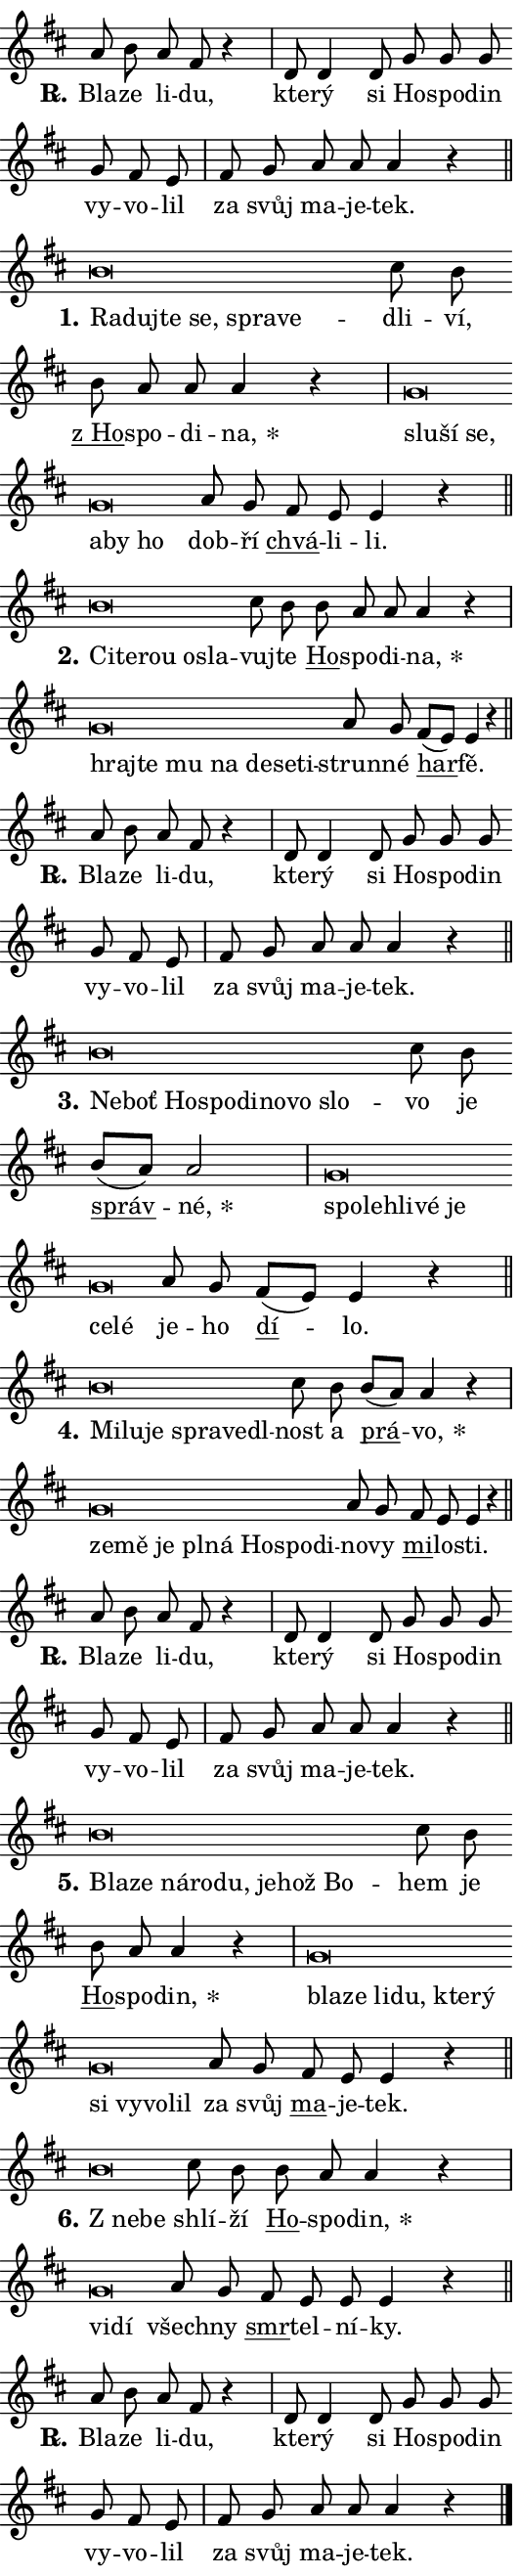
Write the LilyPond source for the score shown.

\version "2.24.0"
\header { tagline = "" }
\paper {
  indent = 0\cm
  top-margin = 0\cm
  right-margin = 0.13\cm % to fit lyric hyphens
  bottom-margin = 0\cm
  left-margin = 0\cm
  paper-width = 9\cm
  page-breaking = #ly:one-page-breaking
  system-system-spacing.basic-distance = #11
  score-system-spacing.basic-distance = #11
  ragged-last = ##f
}


%% Author: Thomas Morley
%% https://lists.gnu.org/archive/html/lilypond-user/2020-05/msg00002.html
#(define (line-position grob)
"Returns position of @var[grob} in current system:
   @code{'start}, if at first time-step
   @code{'end}, if at last time-step
   @code{'middle} otherwise
"
  (let* ((col (ly:item-get-column grob))
         (ln (ly:grob-object col 'left-neighbor))
         (rn (ly:grob-object col 'right-neighbor))
         (col-to-check-left (if (ly:grob? ln) ln col))
         (col-to-check-right (if (ly:grob? rn) rn col))
         (break-dir-left
           (and
             (ly:grob-property col-to-check-left 'non-musical #f)
             (ly:item-break-dir col-to-check-left)))
         (break-dir-right
           (and
             (ly:grob-property col-to-check-right 'non-musical #f)
             (ly:item-break-dir col-to-check-right))))
        (cond ((eqv? 1 break-dir-left) 'start)
              ((eqv? -1 break-dir-right) 'end)
              (else 'middle))))

#(define (tranparent-at-line-position vctor)
  (lambda (grob)
  "Relying on @code{line-position} select the relevant enry from @var{vctor}.
Used to determine transparency,"
    (case (line-position grob)
      ((end) (not (vector-ref vctor 0)))
      ((middle) (not (vector-ref vctor 1)))
      ((start) (not (vector-ref vctor 2))))))

noteHeadBreakVisibility =
#(define-music-function (break-visibility)(vector?)
"Makes @code{NoteHead}s transparent relying on @var{break-visibility}"
#{
  \override NoteHead.transparent =
    #(tranparent-at-line-position break-visibility)
#})

#(define delete-ledgers-for-transparent-note-heads
  (lambda (grob)
    "Reads whether a @code{NoteHead} is transparent.
If so this @code{NoteHead} is removed from @code{'note-heads} from
@var{grob}, which is supposed to be @code{LedgerLineSpanner}.
As a result ledgers are not printed for this @code{NoteHead}"
    (let* ((nhds-array (ly:grob-object grob 'note-heads))
           (nhds-list
             (if (ly:grob-array? nhds-array)
                 (ly:grob-array->list nhds-array)
                 '()))
           ;; Relies on the transparent-property being done before
           ;; Staff.LedgerLineSpanner.after-line-breaking is executed.
           ;; This is fragile ...
           (to-keep
             (remove
               (lambda (nhd)
                 (ly:grob-property nhd 'transparent #f))
               nhds-list)))
      ;; TODO find a better method to iterate over grob-arrays, similiar
      ;; to filter/remove etc for lists
      ;; For now rebuilt from scratch
      (set! (ly:grob-object grob 'note-heads)  '())
      (for-each
        (lambda (nhd)
          (ly:pointer-group-interface::add-grob grob 'note-heads nhd))
        to-keep))))

squashNotes = {
  \override NoteHead.X-extent = #'(-0.2 . 0.2)
  \override NoteHead.Y-extent = #'(-0.75 . 0)
  \override NoteHead.stencil =
    #(lambda (grob)
       (let ((pos (ly:grob-property grob 'staff-position)))
         (begin
           (if (< pos -7) (display "ERROR: Lower brevis then expected\n") (display ""))
           (if (<= pos -6) ly:text-interface::print ly:note-head::print))))
}
unSquashNotes = {
  \revert NoteHead.X-extent
  \revert NoteHead.Y-extent
  \revert NoteHead.stencil
}

hideNotes = \noteHeadBreakVisibility #begin-of-line-visible
unHideNotes = \noteHeadBreakVisibility #all-visible

% work-around for resetting accidentals
% https://lilypond.org/doc/v2.23/Documentation/notation/displaying-rhythms#unmetered-music
cadenzaMeasure = {
  \cadenzaOff
  \partial 1024 s1024
  \cadenzaOn
}

#(define-markup-command (accent layout props text) (markup?)
  "Underline accented syllable"
  (interpret-markup layout props
    #{\markup \override #'(offset . 4.3) \underline { #text }#}))

responsum = \markup \concat {
  "R" \hspace #-1.05 \path #0.1 #'((moveto 0 0.07) (lineto 0.9 0.8)) \hspace #0.05 "."
}

spaceSize = #0.6828661417322834 % exact space size for TeX Gyre Schola

\layout {
  \context {
    \Staff
    \remove "Time_signature_engraver"
    \override LedgerLineSpanner.after-line-breaking = #delete-ledgers-for-transparent-note-heads
  }
  \context {
    \Lyrics {
      \override LyricSpace.minimum-distance = \spaceSize
      \override LyricText.font-name = #"TeX Gyre Schola"
      \override LyricText.font-size = 1
      \override StanzaNumber.font-name = #"TeX Gyre Schola Bold"
      \override StanzaNumber.font-size = 1
    }
  }
  \context {
    \Score 
    \override NoteHead.text =
      #(lambda (grob) 
        (let ((pos (ly:grob-property grob 'staff-position)))
          #{\markup {
            \combine
              \halign #-0.55 \raise #(if (= pos -6) 0 0.5) \override #'(thickness . 2) \draw-line #'(3.2 . 0)
              \musicglyph "noteheads.sM1"
          }#}))
  }
}

% magnetic-lyrics.ily
%
%   written by
%     Jean Abou Samra <jean@abou-samra.fr>
%     Werner Lemberg <wl@gnu.org>
%
%   adapted by
%     Jiri Hon <jiri.hon@gmail.com>
%
% Version 2022-Apr-15

% https://www.mail-archive.com/lilypond-user@gnu.org/msg149350.html

#(define (Left_hyphen_pointer_engraver context)
   "Collect syllable-hyphen-syllable occurrences in lyrics and store
them in properties.  This engraver only looks to the left.  For
example, if the lyrics input is @code{foo -- bar}, it does the
following.

@itemize @bullet
@item
Set the @code{text} property of the @code{LyricHyphen} grob between
@q{foo} and @q{bar} to @code{foo}.

@item
Set the @code{left-hyphen} property of the @code{LyricText} grob with
text @q{foo} to the @code{LyricHyphen} grob between @q{foo} and
@q{bar}.
@end itemize

Use this auxiliary engraver in combination with the
@code{lyric-@/text::@/apply-@/magnetic-@/offset!} hook."
   (let ((hyphen #f)
         (text #f))
     (make-engraver
      (acknowledgers
       ((lyric-syllable-interface engraver grob source-engraver)
        (set! text grob)))
      (end-acknowledgers
       ((lyric-hyphen-interface engraver grob source-engraver)
        ;(when (not (grob::has-interface grob 'lyric-space-interface))
          (set! hyphen grob)));)
      ((stop-translation-timestep engraver)
       (when (and text hyphen)
         (ly:grob-set-object! text 'left-hyphen hyphen))
       (set! text #f)
       (set! hyphen #f)))))

#(define (lyric-text::apply-magnetic-offset! grob)
   "If the space between two syllables is less than the value in
property @code{LyricText@/.details@/.squash-threshold}, move the right
syllable to the left so that it gets concatenated with the left
syllable.

Use this function as a hook for
@code{LyricText@/.after-@/line-@/breaking} if the
@code{Left_@/hyphen_@/pointer_@/engraver} is active."
   (let ((hyphen (ly:grob-object grob 'left-hyphen #f)))
     (when hyphen
       (let ((left-text (ly:spanner-bound hyphen LEFT)))
         (when (grob::has-interface left-text 'lyric-syllable-interface)
           (let* ((common (ly:grob-common-refpoint grob left-text X))
                  (this-x-ext (ly:grob-extent grob common X))
                  (left-x-ext
                   (begin
                     ;; Trigger magnetism for left-text.
                     (ly:grob-property left-text 'after-line-breaking)
                     (ly:grob-extent left-text common X)))
                  ;; `delta` is the gap width between two syllables.
                  (delta (- (interval-start this-x-ext)
                            (interval-end left-x-ext)))
                  (details (ly:grob-property grob 'details))
                  (threshold (assoc-get 'squash-threshold details 0.2)))
             (when (< delta threshold)
               (let* (;; We have to manipulate the input text so that
                      ;; ligatures crossing syllable boundaries are not
                      ;; disabled.  For languages based on the Latin
                      ;; script this is essentially a beautification.
                      ;; However, for non-Western scripts it can be a
                      ;; necessity.
                      (lt (ly:grob-property left-text 'text))
                      (rt (ly:grob-property grob 'text))
                      (is-space (grob::has-interface hyphen 'lyric-space-interface))
                      (space (if is-space " " ""))
                      (extra-delta (if is-space spaceSize 0))
                      ;; Append new syllable.
                      (ltrt-space (if (and (string? lt) (string? rt))
                                (string-append lt space rt)
                                (make-concat-markup (list lt space rt))))
                      ;; Right-align `ltrt` to the right side.
                      (ltrt-space-markup (grob-interpret-markup
                               grob
                               (make-translate-markup
                                (cons (interval-length this-x-ext) 0)
                                (make-right-align-markup ltrt-space)))))
                 (begin
                   ;; Don't print `left-text`.
                   (ly:grob-set-property! left-text 'stencil #f)
                   ;; Set text and stencil (which holds all collected
                   ;; syllables so far) and shift it to the left.
                   (ly:grob-set-property! grob 'text ltrt-space)
                   (ly:grob-set-property! grob 'stencil ltrt-space-markup)
                   (ly:grob-translate-axis! grob (- (- delta extra-delta)) X))))))))))


#(define (lyric-hyphen::displace-bounds-first grob)
   ;; Make very sure this callback isn't triggered too early.
   (let ((left (ly:spanner-bound grob LEFT))
         (right (ly:spanner-bound grob RIGHT)))
     (ly:grob-property left 'after-line-breaking)
     (ly:grob-property right 'after-line-breaking)
     (ly:lyric-hyphen::print grob)))

squashThreshold = #0.4

\layout {
  \context {
    \Lyrics
    \consists #Left_hyphen_pointer_engraver
    \override LyricText.after-line-breaking =
      #lyric-text::apply-magnetic-offset!
    \override LyricHyphen.stencil = #lyric-hyphen::displace-bounds-first
    \override LyricText.details.squash-threshold = \squashThreshold
    \override LyricHyphen.minimum-distance = 0
    \override LyricHyphen.minimum-length = \squashThreshold
  }
}

squashText = \override LyricText.details.squash-threshold = 9999
unSquashText = \override LyricText.details.squash-threshold = \squashThreshold

leftText = \override LyricText.self-alignment-X = #LEFT
unLeftText = \revert LyricText.self-alignment-X

starOffset = #(lambda (grob) 
                (let ((x_offset (ly:self-alignment-interface::aligned-on-x-parent grob)))
                  (if (= x_offset 0) 0 (+ x_offset 1.2))))

star = #(define-music-function (syllable)(string?)
"Append star separator at the end of a syllable"
#{
  \once \override LyricText.X-offset = #starOffset
  \lyricmode { \markup {
    #syllable
    \override #'((font-name . "TeX Gyre Schola Bold")) \hspace #0.2 \lower #0.65 \larger "*"
  } }
#})

starAccent = #(define-music-function (syllable)(string?)
"Append star separator at the end of a syllable and make accent"
#{
  \once \override LyricText.X-offset = #starOffset
  \lyricmode { \markup {
    \accent #syllable
    \override #'((font-name . "TeX Gyre Schola Bold")) \hspace #0.2 \lower #0.65 \larger "*"
  } }
#})

breath = #(define-music-function (syllable)(string?)
"Append breathing indicator at the end of a syllable"
#{
  \lyricmode { \markup { #syllable "+" } }
#})

optionalBreath = #(define-music-function (syllable)(string?)
"Append optional breathing indicator at the end of a syllable"
#{
  \lyricmode { \markup { #syllable "(+)" } }
#})


\score {
    <<
        \new Voice = "melody" { \cadenzaOn \key d \major \relative { a'8 b a fis r4 \cadenzaMeasure \bar "|" d8 d4 d8 \bar "" g g g \bar "" g fis e \cadenzaMeasure \bar "|" fis g a a a4 r \cadenzaMeasure \bar "||" \break } }
        \new Lyrics \lyricsto "melody" { \lyricmode { \set stanza = \responsum
Bla -- ze li -- du, kte -- rý si Ho -- spo -- din vy -- vo -- lil za svůj ma -- je -- tek. } }
    >>
    \layout {}
}

\score {
    <<
        \new Voice = "melody" { \cadenzaOn \key d \major \relative { \squashNotes b'\breve*1/16 \hideNotes \breve*1/16 \bar "" \breve*1/16 \bar "" \breve*1/16 \bar "" \breve*1/16 \breve*1/16 \bar "" \unHideNotes \unSquashNotes cis8 b \bar "" b a a a4 r \cadenzaMeasure \bar "|" \squashNotes g\breve*1/16 \hideNotes \breve*1/16 \bar "" \breve*1/16 \bar "" \breve*1/16 \bar "" \breve*1/16 \breve*1/16 \bar "" \unHideNotes \unSquashNotes a8 g \bar "" fis e e4 r \cadenzaMeasure \bar "||" \break } }
        \new Lyrics \lyricsto "melody" { \lyricmode { \set stanza = "1."
\leftText Ra -- \squashText duj -- te se, spra -- ve -- \unLeftText \unSquashText dli -- ví, \markup \accent "z Ho" -- spo -- di -- \star na, \leftText slu -- \squashText ší se, a -- by ho \unLeftText \unSquashText dob -- ří \markup \accent chvá -- li -- li. } }
    >>
    \layout {}
}

\score {
    <<
        \new Voice = "melody" { \cadenzaOn \key d \major \relative { \squashNotes b'\breve*1/16 \hideNotes \breve*1/16 \bar "" \breve*1/16 \bar "" \breve*1/16 \breve*1/16 \bar "" \unHideNotes \unSquashNotes cis8 b \bar "" b a a a4 r \cadenzaMeasure \bar "|" \squashNotes g\breve*1/16 \hideNotes \breve*1/16 \bar "" \breve*1/16 \bar "" \breve*1/16 \bar "" \breve*1/16 \bar "" \breve*1/16 \breve*1/16 \bar "" \unHideNotes \unSquashNotes a8 g \bar "" fis[( e)] e4 r \cadenzaMeasure \bar "||" \break } }
        \new Lyrics \lyricsto "melody" { \lyricmode { \set stanza = "2."
\leftText Ci -- \squashText te -- rou o -- sla -- \unLeftText \unSquashText vuj -- te \markup \accent Ho -- spo -- di -- \star na, \leftText hraj -- \squashText te mu na de -- se -- ti -- \unLeftText \unSquashText strun -- né \markup \accent har -- fě. } }
    >>
    \layout {}
}

\score {
    <<
        \new Voice = "melody" { \cadenzaOn \key d \major \relative { a'8 b a fis r4 \cadenzaMeasure \bar "|" d8 d4 d8 \bar "" g g g \bar "" g fis e \cadenzaMeasure \bar "|" fis g a a a4 r \cadenzaMeasure \bar "||" \break } }
        \new Lyrics \lyricsto "melody" { \lyricmode { \set stanza = \responsum
Bla -- ze li -- du, kte -- rý si Ho -- spo -- din vy -- vo -- lil za svůj ma -- je -- tek. } }
    >>
    \layout {}
}

\score {
    <<
        \new Voice = "melody" { \cadenzaOn \key d \major \relative { \squashNotes b'\breve*1/16 \hideNotes \breve*1/16 \bar "" \breve*1/16 \bar "" \breve*1/16 \bar "" \breve*1/16 \bar "" \breve*1/16 \bar "" \breve*1/16 \breve*1/16 \bar "" \unHideNotes \unSquashNotes cis8 b \bar "" b[( a)] a2 \cadenzaMeasure \bar "|" \squashNotes g\breve*1/16 \hideNotes \breve*1/16 \bar "" \breve*1/16 \bar "" \breve*1/16 \bar "" \breve*1/16 \bar "" \breve*1/16 \breve*1/16 \bar "" \unHideNotes \unSquashNotes a8 g \bar "" fis[( e)] e4 r \cadenzaMeasure \bar "||" \break } }
        \new Lyrics \lyricsto "melody" { \lyricmode { \set stanza = "3."
\leftText Ne -- \squashText boť Ho -- spo -- di -- no -- vo slo -- \unLeftText \unSquashText vo je \markup \accent správ -- \star né, \leftText spo -- \squashText leh -- li -- vé je ce -- lé \unLeftText \unSquashText je -- ho \markup \accent dí -- lo. } }
    >>
    \layout {}
}

\score {
    <<
        \new Voice = "melody" { \cadenzaOn \key d \major \relative { \squashNotes b'\breve*1/16 \hideNotes \breve*1/16 \bar "" \breve*1/16 \bar "" \breve*1/16 \bar "" \breve*1/16 \breve*1/16 \bar "" \unHideNotes \unSquashNotes cis8 b \bar "" b[( a)] a4 r \cadenzaMeasure \bar "|" \squashNotes g\breve*1/16 \hideNotes \breve*1/16 \bar "" \breve*1/16 \bar "" \breve*1/16 \bar "" \breve*1/16 \bar "" \breve*1/16 \bar "" \breve*1/16 \breve*1/16 \bar "" \unHideNotes \unSquashNotes a8 g \bar "" fis e e4 r \cadenzaMeasure \bar "||" \break } }
        \new Lyrics \lyricsto "melody" { \lyricmode { \set stanza = "4."
\leftText Mi -- \squashText lu -- je spra -- ve -- dl -- \unLeftText \unSquashText nost a \markup \accent prá -- \star vo, \leftText ze -- \squashText mě je pl -- ná Ho -- spo -- di -- \unLeftText \unSquashText no -- vy \markup \accent mi -- lo -- sti. } }
    >>
    \layout {}
}

\score {
    <<
        \new Voice = "melody" { \cadenzaOn \key d \major \relative { a'8 b a fis r4 \cadenzaMeasure \bar "|" d8 d4 d8 \bar "" g g g \bar "" g fis e \cadenzaMeasure \bar "|" fis g a a a4 r \cadenzaMeasure \bar "||" \break } }
        \new Lyrics \lyricsto "melody" { \lyricmode { \set stanza = \responsum
Bla -- ze li -- du, kte -- rý si Ho -- spo -- din vy -- vo -- lil za svůj ma -- je -- tek. } }
    >>
    \layout {}
}

\score {
    <<
        \new Voice = "melody" { \cadenzaOn \key d \major \relative { \squashNotes b'\breve*1/16 \hideNotes \breve*1/16 \bar "" \breve*1/16 \bar "" \breve*1/16 \bar "" \breve*1/16 \bar "" \breve*1/16 \bar "" \breve*1/16 \breve*1/16 \bar "" \unHideNotes \unSquashNotes cis8 b \bar "" b a a4 r \cadenzaMeasure \bar "|" \squashNotes g\breve*1/16 \hideNotes \breve*1/16 \bar "" \breve*1/16 \bar "" \breve*1/16 \bar "" \breve*1/16 \bar "" \breve*1/16 \bar "" \breve*1/16 \bar "" \breve*1/16 \bar "" \breve*1/16 \breve*1/16 \bar "" \unHideNotes \unSquashNotes a8 g \bar "" fis e e4 r \cadenzaMeasure \bar "||" \break } }
        \new Lyrics \lyricsto "melody" { \lyricmode { \set stanza = "5."
\leftText Bla -- \squashText ze ná -- ro -- du, je -- hož Bo -- \unLeftText \unSquashText hem je \markup \accent Ho -- spo -- \star din, \leftText bla -- \squashText ze li -- du, kte -- rý si vy -- vo -- lil \unLeftText \unSquashText za svůj \markup \accent ma -- je -- tek. } }
    >>
    \layout {}
}

\score {
    <<
        \new Voice = "melody" { \cadenzaOn \key d \major \relative { \squashNotes b'\breve*1/16 \hideNotes \breve*1/16 \bar "" \unHideNotes \unSquashNotes cis8 b \bar "" b a a4 r \cadenzaMeasure \bar "|" \squashNotes g\breve*1/16 \hideNotes \breve*1/16 \bar "" \unHideNotes \unSquashNotes a8 g \bar "" fis e e e4 r \cadenzaMeasure \bar "||" \break } }
        \new Lyrics \lyricsto "melody" { \lyricmode { \set stanza = "6."
\leftText "Z ne" -- \squashText be \unLeftText \unSquashText shlí -- ží \markup \accent Ho -- spo -- \star din, \leftText vi -- \squashText dí \unLeftText \unSquashText všech -- ny \markup \accent smr -- tel -- ní -- ky. } }
    >>
    \layout {}
}

\score {
    <<
        \new Voice = "melody" { \cadenzaOn \key d \major \relative { a'8 b a fis r4 \cadenzaMeasure \bar "|" d8 d4 d8 \bar "" g g g \bar "" g fis e \cadenzaMeasure \bar "|" fis g a a a4 r \cadenzaMeasure \bar "||" \break } \bar "|." }
        \new Lyrics \lyricsto "melody" { \lyricmode { \set stanza = \responsum
Bla -- ze li -- du, kte -- rý si Ho -- spo -- din vy -- vo -- lil za svůj ma -- je -- tek. } }
    >>
    \layout {}
}
